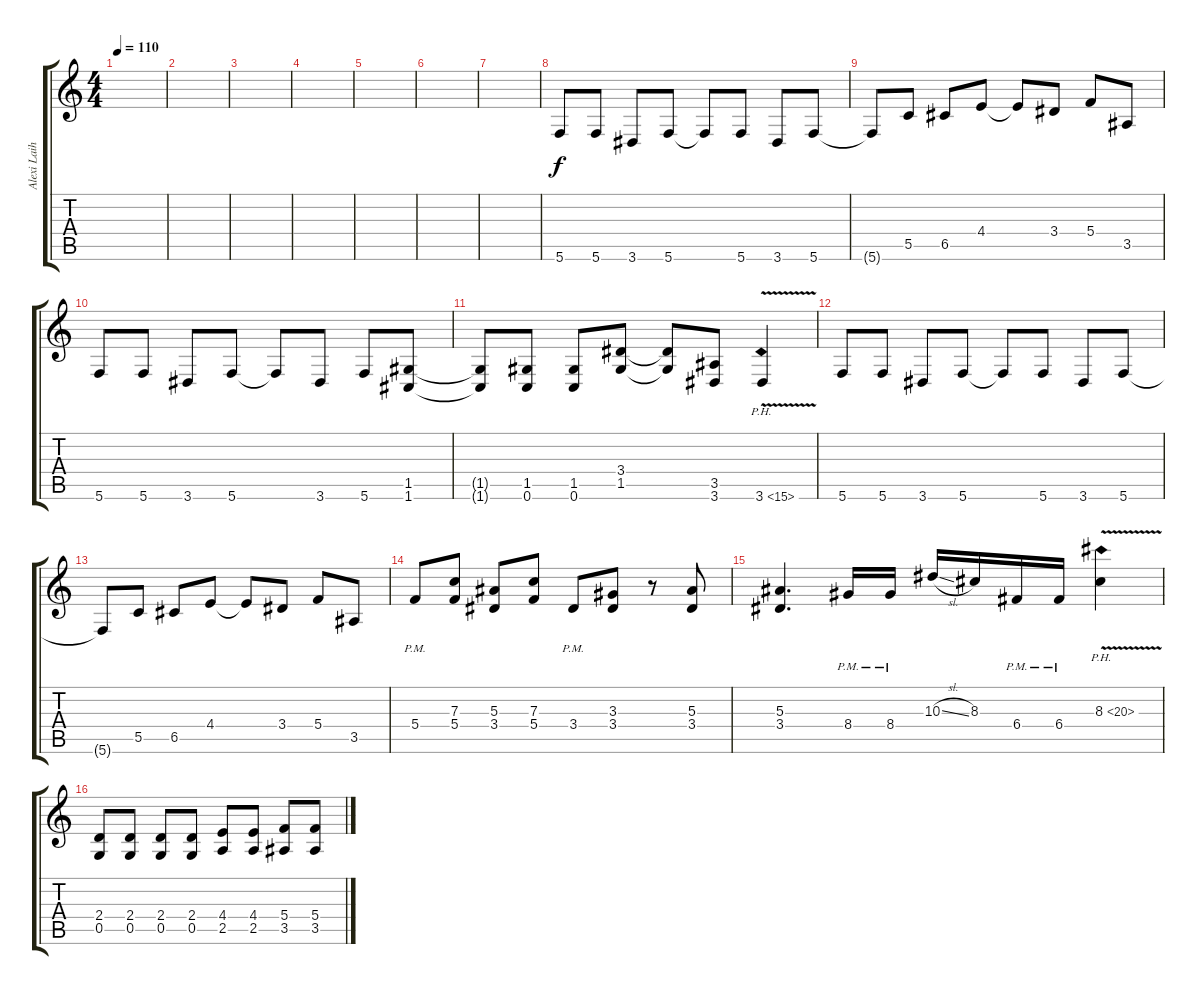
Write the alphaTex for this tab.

\track ("Alexi Laiho - Rhythm Guitar" "Alexi Laih") {instrument distortionguitar}
\staff {score tabs}
\tuning (D4 A3 F3 C3 G2 C2) {hide}
\ts (4 4)
\tempo 110
\clef g2
\ks c
|
|
|
|
|
|
|
5.6.8 5.6.8 3.6.8 5.6.8 5.6{t}.8 5.6.8 3.6.8 5.6.8 |
5.6{t}.8 5.5.8 6.5.8 4.4.8 4.4{t}.8 3.4.8 5.4.8 3.5.8 |
5.6.8 5.6.8 3.6.8 5.6.8 5.6{t}.8 3.6.8 5.6.8 (1.5 1.6).8 |
(1.5{t} 1.6{t}).8 (1.5 0.6).8 (1.5 0.6).8 (3.4 1.5).8 (3.4{t} 1.5{t}).8 (3.5 3.6).8 3.6{ph 12 v}.4 |
5.6.8 5.6.8 3.6.8 5.6.8 5.6{t}.8 5.6.8 3.6.8 5.6.8 |
5.6{t}.8 5.5.8 6.5.8 4.4.8 4.4{t}.8 3.4.8 5.4.8 3.5.8 |
5.4{pm}.8 (7.3 5.4).8 (5.3 3.4).8 (7.3 5.4).8 3.4{pm}.8 (3.3 3.4).8 r.8 (5.3 3.4).8 |
(5.3 3.4).4{d} 8.4{pm}.16 8.4{pm}.16 10.3{sl}.16 8.3.16 6.4{pm}.16 6.4{pm}.16 8.3{ph 12 v}.4 |
(2.4 0.5).8 (2.4 0.5).8 (2.4 0.5).8 (2.4 0.5).8 (4.4 2.5).8 (4.4 2.5).8 (5.4 3.5).8 (5.4 3.5).8
